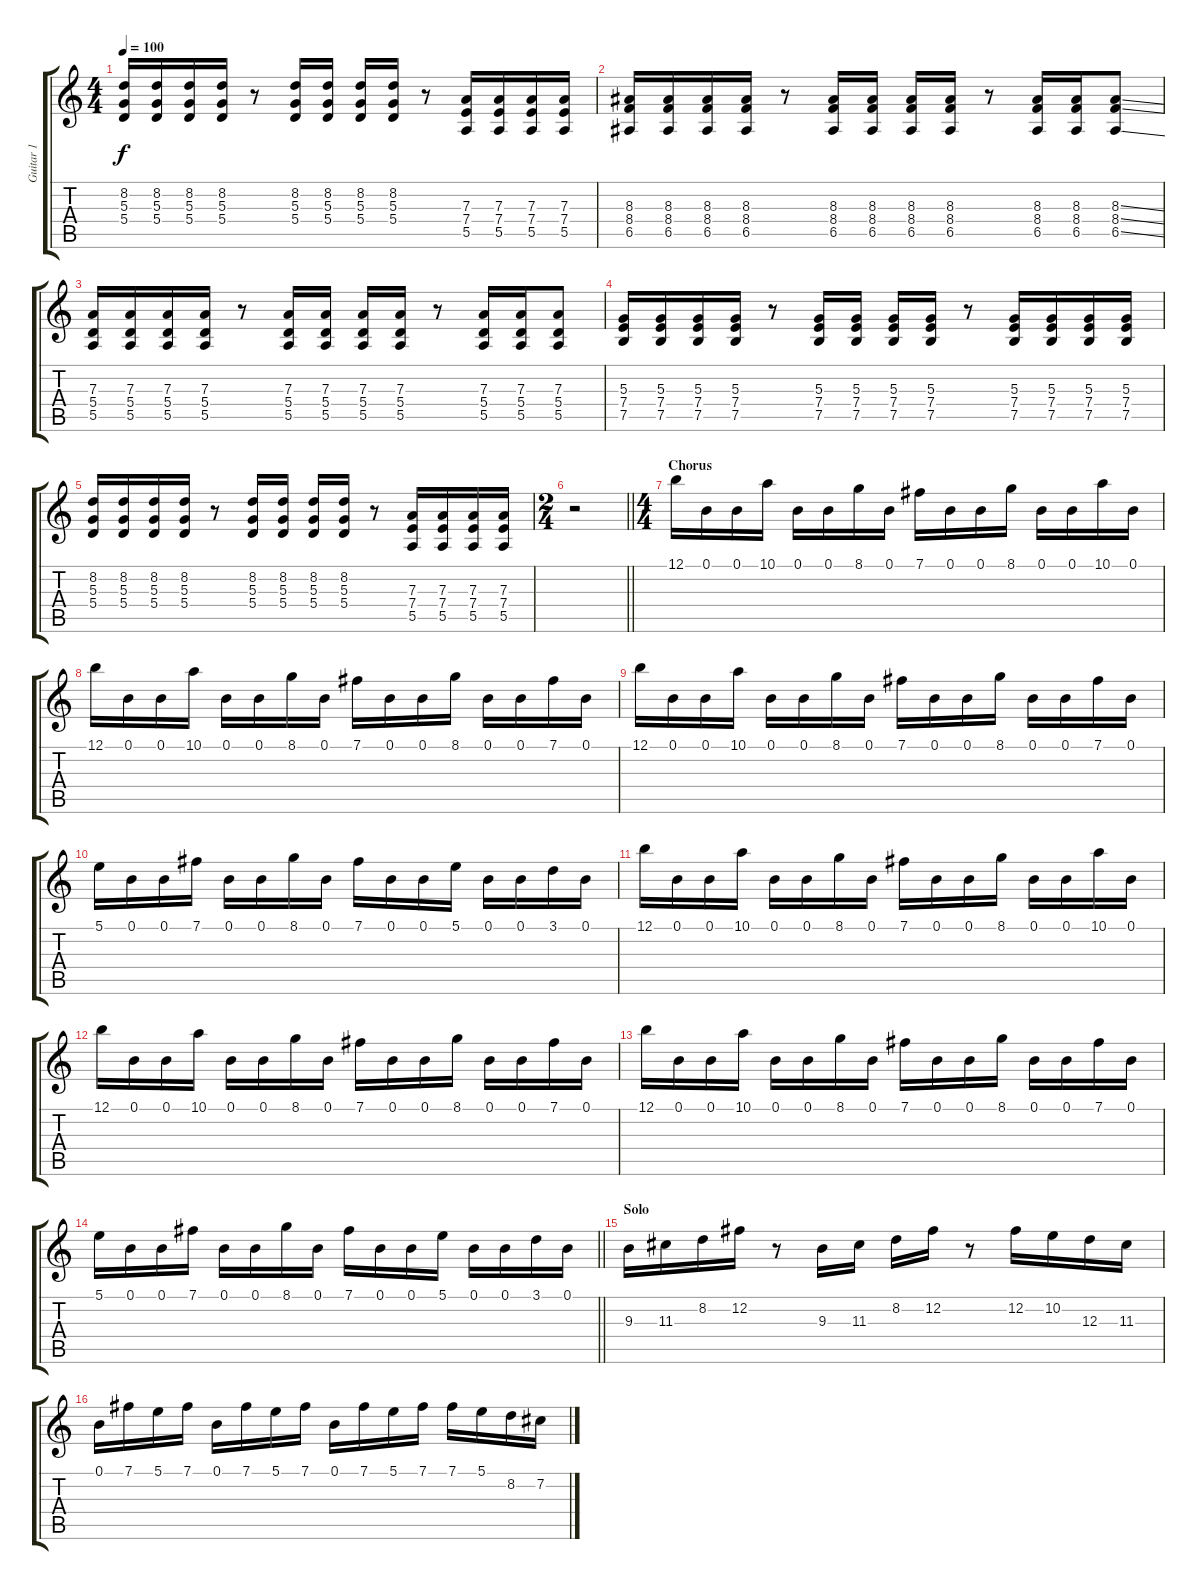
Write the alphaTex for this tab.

\track ("Guitar 1" "Guitar 1") {instrument distortionguitar}
\staff {score tabs}
\tuning (B3 Gb3 D3 A2 E2 B1) {hide}
\ts (4 4)
\tempo 100
\clef g2
\ks c
(8.2 5.3 5.4).16{dy f} (8.2 5.3 5.4).16 (8.2 5.3 5.4).16 (8.2 5.3 5.4).16 r.8 (8.2 5.3 5.4).16 (8.2 5.3 5.4).16 (8.2 5.3 5.4).16 (8.2 5.3 5.4).16 r.8 (7.3 7.4 5.5).16 (7.3 7.4 5.5).16 (7.3 7.4 5.5).16 (7.3 7.4 5.5).16 |
(8.3 8.4 6.5).16 (8.3 8.4 6.5).16 (8.3 8.4 6.5).16 (8.3 8.4 6.5).16 r.8 (8.3 8.4 6.5).16 (8.3 8.4 6.5).16 (8.3 8.4 6.5).16 (8.3 8.4 6.5).16 r.8 (8.3 8.4 6.5).16 (8.3 8.4 6.5).16 (8.3{ss} 8.4{ss} 6.5{ss}).8 |
(7.3 5.4 5.5).16 (7.3 5.4 5.5).16 (7.3 5.4 5.5).16 (7.3 5.4 5.5).16 r.8 (7.3 5.4 5.5).16 (7.3 5.4 5.5).16 (7.3 5.4 5.5).16 (7.3 5.4 5.5).16 r.8 (7.3 5.4 5.5).16 (7.3 5.4 5.5).16 (7.3 5.4 5.5).8 |
(5.3 7.4 7.5).16 (5.3 7.4 7.5).16 (5.3 7.4 7.5).16 (5.3 7.4 7.5).16 r.8 (5.3 7.4 7.5).16 (5.3 7.4 7.5).16 (5.3 7.4 7.5).16 (5.3 7.4 7.5).16 r.8 (5.3 7.4 7.5).16 (5.3 7.4 7.5).16 (5.3 7.4 7.5).16 (5.3 7.4 7.5).16 |
(8.2 5.3 5.4).16 (8.2 5.3 5.4).16 (8.2 5.3 5.4).16 (8.2 5.3 5.4).16 r.8 (8.2 5.3 5.4).16 (8.2 5.3 5.4).16 (8.2 5.3 5.4).16 (8.2 5.3 5.4).16 r.8 (7.3 7.4 5.5).16 (7.3 7.4 5.5).16 (7.3 7.4 5.5).16 (7.3 7.4 5.5).16 |
\ts (2 4)
\barLineRight lightlight
r.2 |
\ts (4 4)
\section ("" "Chorus")
12.1.16 0.1.16 0.1.16 10.1.16 0.1.16 0.1.16 8.1.16 0.1.16 7.1.16 0.1.16 0.1.16 8.1.16 0.1.16 0.1.16 10.1.16 0.1.16 |
12.1.16 0.1.16 0.1.16 10.1.16 0.1.16 0.1.16 8.1.16 0.1.16 7.1.16 0.1.16 0.1.16 8.1.16 0.1.16 0.1.16 7.1.16 0.1.16 |
12.1.16 0.1.16 0.1.16 10.1.16 0.1.16 0.1.16 8.1.16 0.1.16 7.1.16 0.1.16 0.1.16 8.1.16 0.1.16 0.1.16 7.1.16 0.1.16 |
5.1.16 0.1.16 0.1.16 7.1.16 0.1.16 0.1.16 8.1.16 0.1.16 7.1.16 0.1.16 0.1.16 5.1.16 0.1.16 0.1.16 3.1.16 0.1.16 |
12.1.16 0.1.16 0.1.16 10.1.16 0.1.16 0.1.16 8.1.16 0.1.16 7.1.16 0.1.16 0.1.16 8.1.16 0.1.16 0.1.16 10.1.16 0.1.16 |
12.1.16 0.1.16 0.1.16 10.1.16 0.1.16 0.1.16 8.1.16 0.1.16 7.1.16 0.1.16 0.1.16 8.1.16 0.1.16 0.1.16 7.1.16 0.1.16 |
12.1.16 0.1.16 0.1.16 10.1.16 0.1.16 0.1.16 8.1.16 0.1.16 7.1.16 0.1.16 0.1.16 8.1.16 0.1.16 0.1.16 7.1.16 0.1.16 |
\barLineRight lightlight
5.1.16 0.1.16 0.1.16 7.1.16 0.1.16 0.1.16 8.1.16 0.1.16 7.1.16 0.1.16 0.1.16 5.1.16 0.1.16 0.1.16 3.1.16 0.1.16 |
\section ("" "Solo")
9.3.16 11.3.16 8.2.16 12.2.16 r.8 9.3.16 11.3.16 8.2.16 12.2.16 r.8 12.2.16 10.2.16 12.3.16 11.3.16 |
0.1.16 7.1.16 5.1.16 7.1.16 0.1.16 7.1.16 5.1.16 7.1.16 0.1.16 7.1.16 5.1.16 7.1.16 7.1.16 5.1.16 8.2.16 7.2.16
